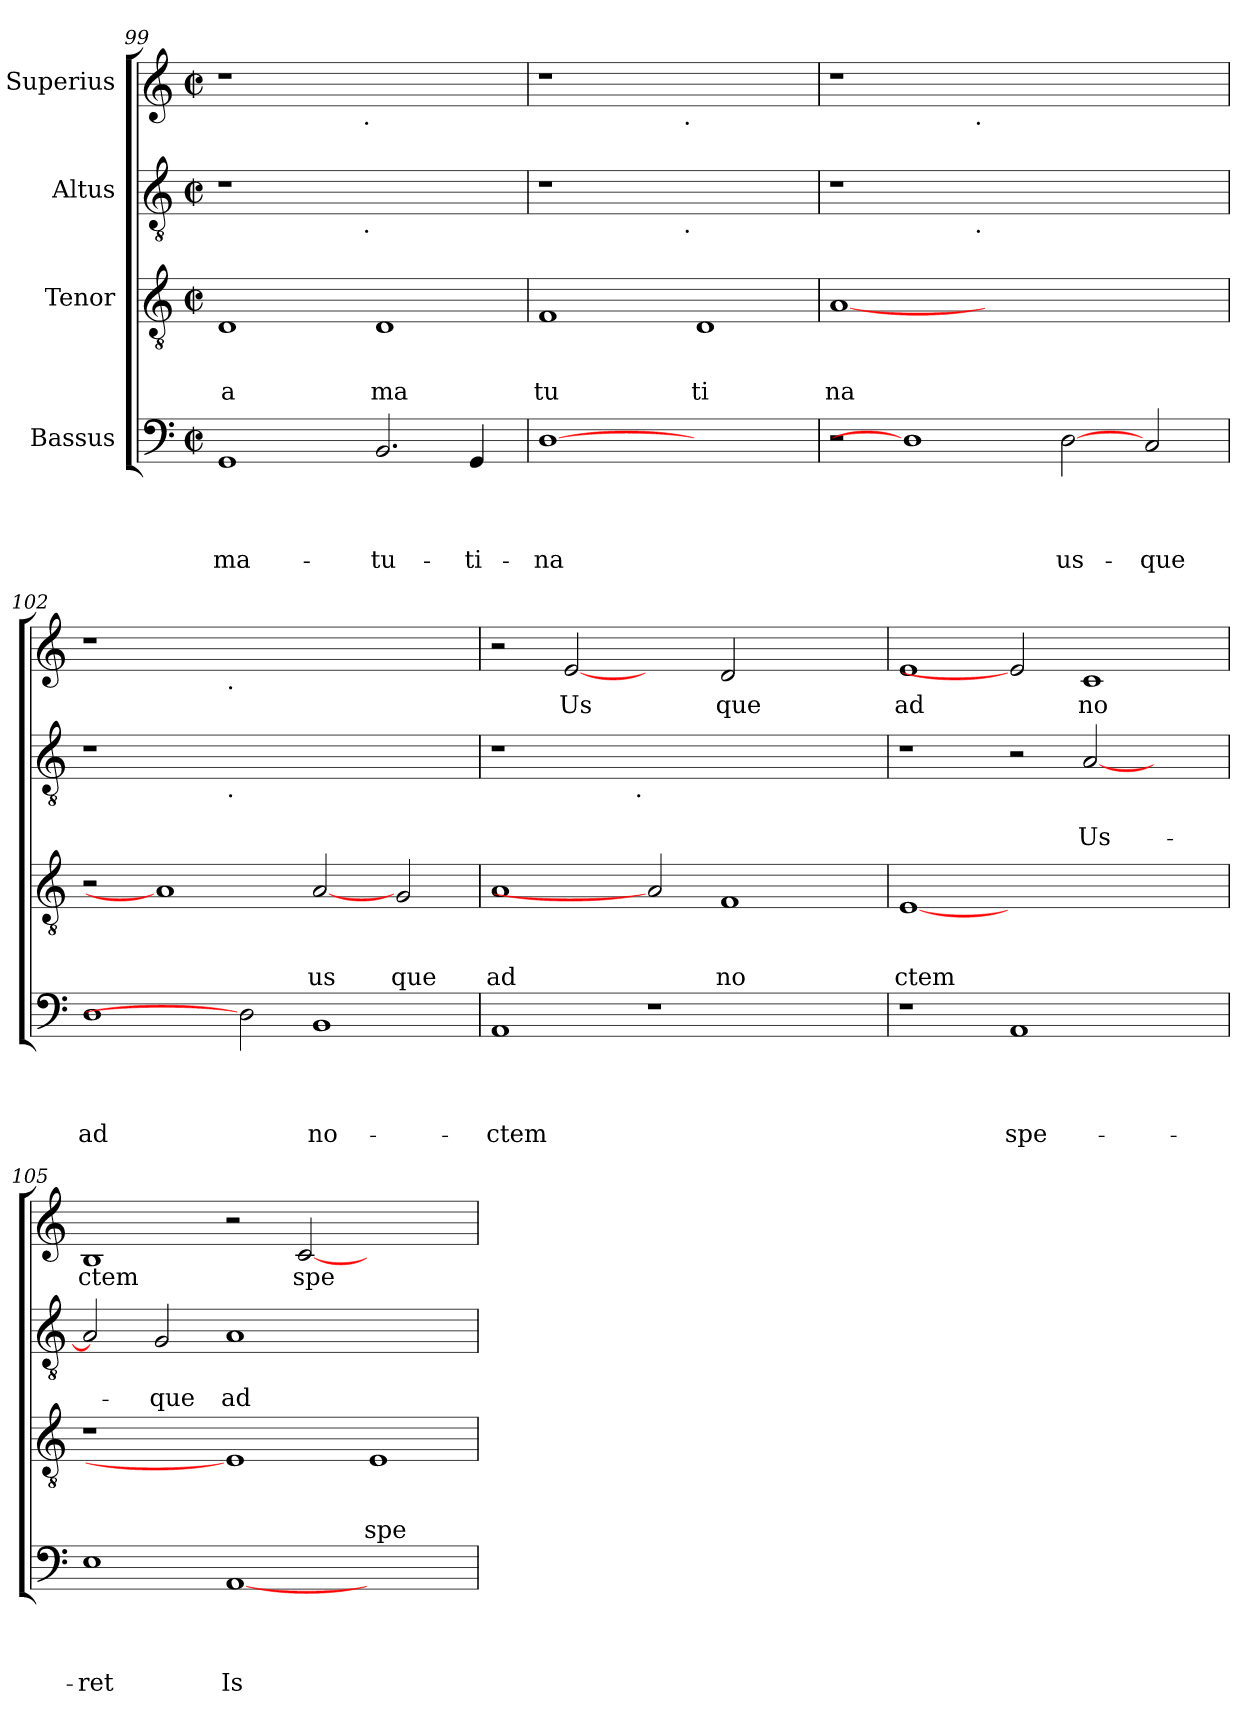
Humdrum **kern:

**kern	**text	**text	**text	**text	**kern	**text	**text	**text	**kern	**text	**text	**kern	**text
*part4	*part4	*part4	*part4	*part4	*part3	*part3	*part3	*part3	*part2	*part2	*part2	*part1	*part1
*staff4	*staff4	*staff4	*staff4	*staff4	*staff3	*staff3	*staff3	*staff3	*staff2	*staff2	*staff2	*staff1	*staff1
*I"Bassus	*	*	*	*	*I"Tenor	*	*	*	*I"Altus	*	*	*I"Superius	*
*clefF4	*	*	*	*	*clefGv2	*	*	*	*clefGv2	*	*	*clefG2	*
*k[]	*	*	*	*	*k[]	*	*	*	*k[]	*	*	*k[]	*
*C:	*	*	*	*	*C:	*	*	*	*C:	*	*	*C:	*
*M2/2	*	*	*	*	*M2/2	*	*	*	*M2/2	*	*	*M2/2	*
*met(c|)	*	*	*	*	*met(c|)	*	*	*	*met(c|)	*	*	*met(c|)	*
=99	=99	=99	=99	=99	=99	=99	=99	=99	=99	=99	=99	=99	=99
!	!	!	!	!LO:LY:b	!	!	!	!LO:LY:b	!	!	!	!	!
*	*	*	*	*	*	*	*	*	*^	*	*	*^	*
1GG	.	.	.	ma-	1D	.	.	a	1r	2ryy	.	.	1r	2ryy	.
.	.	.	.	.	.	.	.	.	.	4...ryy	.	.	.	4...ryy	.
!	!	!	!	!	!	!	!	!	!	!	!	!	!	!LO:TX:b:t=.	!
!	!	!	!	!	!	!	!	!	!	!LO:TX:b:t=.	!	!	!	!	!
.	.	.	.	.	.	.	.	.	.	1ryy	.	.	.	1ryy	.
!	!	!	!	!LO:LY:b	!	!	!	!LO:LY:b	!	!	!	!	!	!	!
2.BB/	.	.	.	-tu-	1D	.	.	ma	1ryy	.	.	.	1ryy	.	.
!	!	!	!	!LO:LY:b	!	!	!	!	!	!	!	!	!	!	!
4GG/	.	.	.	-ti-	.	.	.	.	.	.	.	.	.	.	.
.	.	.	.	.	.	.	.	.	.	32ryy	.	.	.	32ryy	.
=100	=100	=100	=100	=100	=100	=100	=100	=100	=100	=100	=100	=100	=100	=100	=100
!	!	!	!	!LO:LY:b	!	!	!	!LO:LY:b	!	!	!	!	!	!	!
[1D	.	.	.	-na	1F	.	.	tu	1r	2ryy	.	.	1r	2ryy	.
.	.	.	.	.	.	.	.	.	.	4...ryy	.	.	.	4...ryy	.
!	!	!	!	!	!	!	!	!	!	!	!	!	!	!LO:TX:b:t=.	!
!	!	!	!	!	!	!	!	!	!	!LO:TX:b:t=.	!	!	!	!	!
.	.	.	.	.	.	.	.	.	.	1ryy	.	.	.	1ryy	.
!	!	!	!	!	!	!	!	!LO:LY:b	!	!	!	!	!	!	!
1ryy	.	.	.	.	1D	.	.	ti	1ryy	.	.	.	1ryy	.	.
.	.	.	.	.	.	.	.	.	.	32ryy	.	.	.	32ryy	.
=101	=101	=101	=101	=101	=101	=101	=101	=101	=101	=101	=101	=101	=101	=101	=101
!	!	!	!	!	!	!	!	!LO:LY:b	!	!	!	!	!	!	!
2r	.	.	.	.	[1A	.	.	na	1r	2ryy	.	.	1r	2ryy	.
1D]	.	.	.	.	.	.	.	.	.	4...ryy	.	.	.	4...ryy	.
!	!	!	!	!	!	!	!	!	!	!	!	!	!	!LO:TX:b:t=.	!
!	!	!	!	!	!	!	!	!	!	!LO:TX:b:t=.	!	!	!	!	!
.	.	.	.	.	.	.	.	.	.	1ryy	.	.	.	1ryy	.
.	.	.	.	.	1.ryy	.	.	.	1.ryy	.	.	.	1.ryy	.	.
!	!	!	!	!LO:LY:b	!	!	!	!	!	!	!	!	!	!	!
[2D	.	.	.	us-	.	.	.	.	.	.	.	.	.	.	.
.	.	.	.	.	.	.	.	.	.	2ryy	.	.	.	2ryy	.
!	!	!	!	!LO:LY:b	!	!	!	!	!	!	!	!	!	!	!
2C/	.	.	.	-que	.	.	.	.	.	.	.	.	.	.	.
.	.	.	.	.	.	.	.	.	.	32ryy	.	.	.	32ryy	.
=102	=102	=102	=102	=102	=102	=102	=102	=102	=102	=102	=102	=102	=102	=102	=102
!	!	!	!	!LO:LY:b	!	!	!	!	!	!	!	!	!	!	!
1D	.	.	.	ad	2r	.	.	.	1r	2ryy	.	.	1r	2ryy	.
.	.	.	.	.	1A]	.	.	.	.	4...ryy	.	.	.	4...ryy	.
!	!	!	!	!	!	!	!	!	!	!	!	!	!	!LO:TX:b:t=.	!
!	!	!	!	!	!	!	!	!	!	!LO:TX:b:t=.	!	!	!	!	!
.	.	.	.	.	.	.	.	.	.	1ryy	.	.	.	1ryy	.
2D]	.	.	.	.	.	.	.	.	1.ryy	.	.	.	1.ryy	.	.
!	!	!	!	!LO:LY:b	!	!	!	!LO:LY:b	!	!	!	!	!	!	!
1BB	.	.	.	no-	[2A	.	.	us	.	.	.	.	.	.	.
.	.	.	.	.	.	.	.	.	.	2ryy	.	.	.	2ryy	.
!	!	!	!	!	!	!	!	!LO:LY:b	!	!	!	!	!	!	!
.	.	.	.	.	2G/	.	.	que	.	.	.	.	.	.	.
.	.	.	.	.	.	.	.	.	.	32ryy	.	.	.	32ryy	.
=103	=103	=103	=103	=103	=103	=103	=103	=103	=103	=103	=103	=103	=103	=103	=103
!	!	!	!	!LO:LY:b	!	!	!	!LO:LY:b	!	!	!	!	!	!	!
*	*	*	*	*	*	*	*	*	*	*	*	*	*v	*v	*
1AA	.	.	.	-ctem	1A	.	.	ad	1r	2ryy	.	.	2r	.
!	!	!	!	!	!	!	!	!	!	!	!	!	!	!LO:LY:b
.	.	.	.	.	.	.	.	.	.	4...ryy	.	.	[2e	Us
!	!	!	!	!	!	!	!	!	!	!LO:TX:b:t=.	!	!	!	!
.	.	.	.	.	.	.	.	.	.	1ryy	.	.	.	.
1r	.	.	.	.	2A]	.	.	.	1.ryy	.	.	.	2ryy	.
!	!	!	!	!	!	!	!	!LO:LY:b	!	!	!	!	!	!LO:LY:b
.	.	.	.	.	1F	.	.	no	.	.	.	.	2d/	que
.	.	.	.	.	.	.	.	.	.	2ryy	.	.	.	.
2ryy	.	.	.	.	.	.	.	.	.	.	.	.	2ryy	.
.	.	.	.	.	.	.	.	.	.	32ryy	.	.	.	.
=104	=104	=104	=104	=104	=104	=104	=104	=104	=104	=104	=104	=104	=104	=104
!	!	!	!	!	!	!	!	!LO:LY:b	!	!	!	!	!	!LO:LY:b
*	*	*	*	*	*	*	*	*	*v	*v	*	*	*	*
1r	.	.	.	.	[1E	.	.	ctem	1r	.	.	1e	ad
!	!	!	!	!LO:LY:b	!	!	!	!	!	!	!	!	!
1AA	.	.	.	spe-	1.ryy	.	.	.	2r	.	.	2e]	.
!	!	!	!	!	!	!	!	!	!	!	!LO:LY:b	!	!LO:LY:b
.	.	.	.	.	.	.	.	.	[<2A/	.	Us-	1c	no
2ryy	.	.	.	.	.	.	.	.	2ryy	.	.	.	.
!!LO:LB:g=z
=105	=105	=105	=105	=105	=105	=105	=105	=105	=105	=105	=105	=105	=105
!	!	!	!	!LO:LY:b	!	!	!	!	!	!	!	!	!LO:LY:b
1E	.	.	.	-ret	1r	.	.	.	2A/]	.	.	1B	ctem
!	!	!	!	!	!	!	!	!	!	!	!LO:LY:b	!	!
.	.	.	.	.	.	.	.	.	2G/	.	-que	.	.
!	!	!	!	!LO:LY:b	!	!	!	!	!	!	!LO:LY:b	!	!
[<1AA	.	.	.	Is	1E]	.	.	.	1A	.	ad	2r	.
!	!	!	!	!	!	!	!	!	!	!	!	!	!LO:LY:b
.	.	.	.	.	.	.	.	.	.	.	.	[<2c/	spe-
!	!	!	!	!	!	!	!	!LO:LY:b	!	!	!	!	!
1ryy	.	.	.	.	1E	.	.	spe	1ryy	.	.	1ryy	.
=	=	=	=	=	=	=	=	=	=	=	=	=	=
*-	*-	*-	*-	*-	*-	*-	*-	*-	*-	*-	*-	*-	*-
